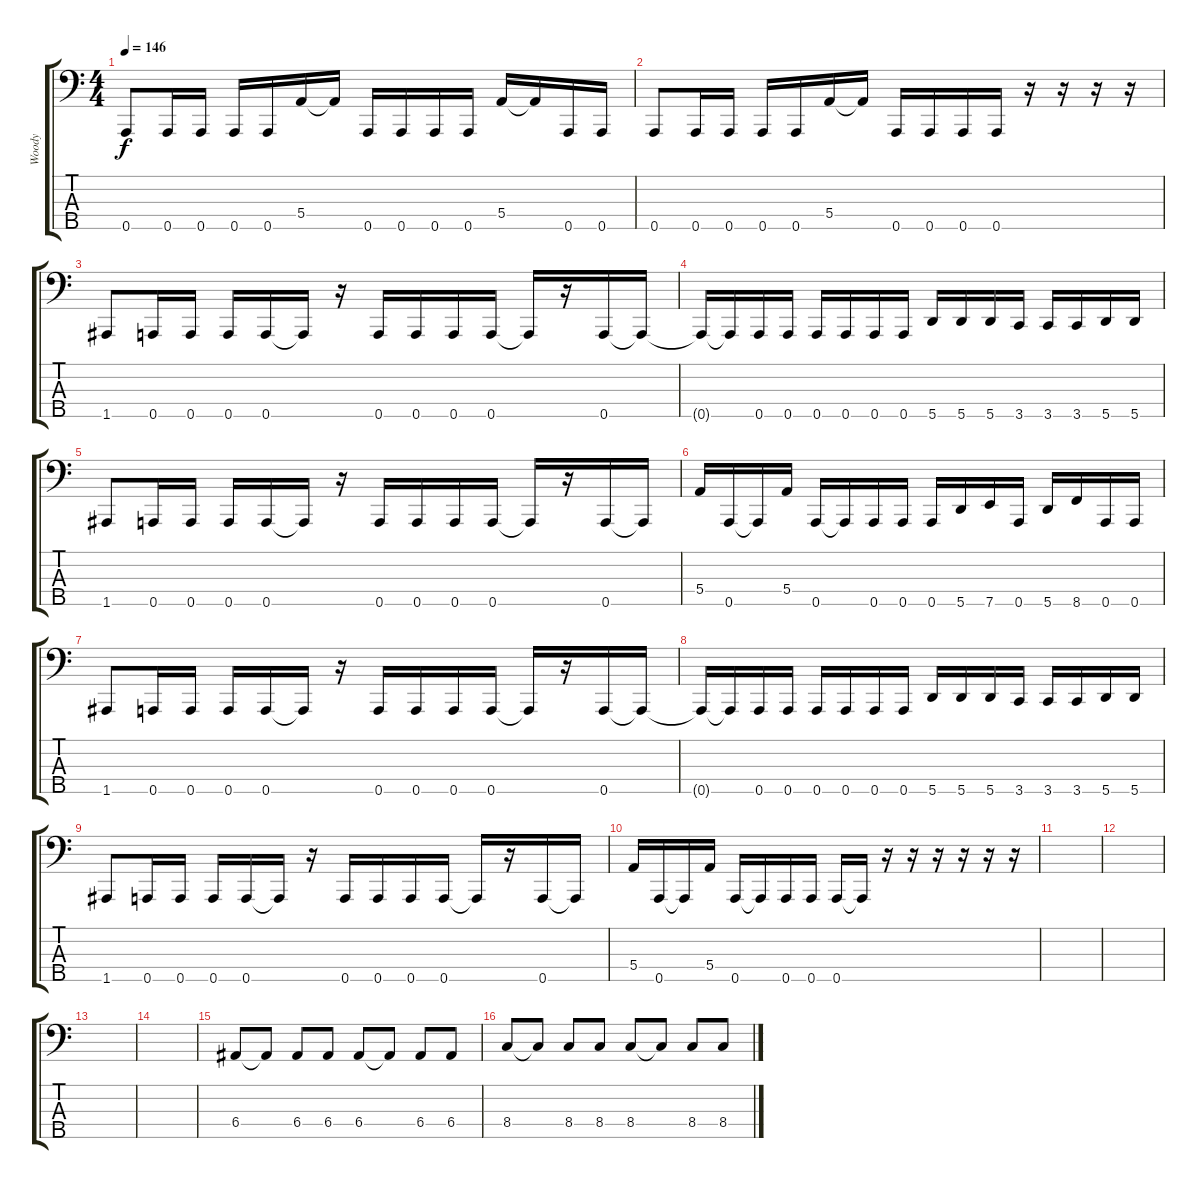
\track ("Woody" "Woody") {instrument electricbassfinger}
\staff {score tabs}
\tuning (G2 D2 A1 E1 A0) {hide}
\ts (4 4)
\tempo 146
\clef f4
\ks c
0.5.8{dy f} 0.5.16 0.5.16 0.5.16 0.5.16 5.4.16 5.4{t}.16 0.5.16 0.5.16 0.5.16 0.5.16 5.4.16 5.4{t}.16 0.5.16 0.5.16 |
0.5.8 0.5.16 0.5.16 0.5.16 0.5.16 5.4.16 5.4{t}.16 0.5.16 0.5.16 0.5.16 0.5.16 r.16 r.16 r.16 r.16 |
1.5.8 0.5.16 0.5.16 0.5.16 0.5.16 0.5{t}.16 r.16 0.5.16 0.5.16 0.5.16 0.5.16 0.5{t}.16 r.16 0.5.16 0.5{t}.16 |
0.5{t}.16 0.5{t}.16 0.5.16 0.5.16 0.5.16 0.5.16 0.5.16 0.5.16 5.5.16 5.5.16 5.5.16 3.5.16 3.5.16 3.5.16 5.5.16 5.5.16 |
1.5.8 0.5.16 0.5.16 0.5.16 0.5.16 0.5{t}.16 r.16 0.5.16 0.5.16 0.5.16 0.5.16 0.5{t}.16 r.16 0.5.16 0.5{t}.16 |
5.4.16 0.5.16 0.5{t}.16 5.4.16 0.5.16 0.5{t}.16 0.5.16 0.5.16 0.5.16 5.5.16 7.5.16 0.5.16 5.5.16 8.5.16 0.5.16 0.5.16 |
1.5.8 0.5.16 0.5.16 0.5.16 0.5.16 0.5{t}.16 r.16 0.5.16 0.5.16 0.5.16 0.5.16 0.5{t}.16 r.16 0.5.16 0.5{t}.16 |
0.5{t}.16 0.5{t}.16 0.5.16 0.5.16 0.5.16 0.5.16 0.5.16 0.5.16 5.5.16 5.5.16 5.5.16 3.5.16 3.5.16 3.5.16 5.5.16 5.5.16 |
1.5.8 0.5.16 0.5.16 0.5.16 0.5.16 0.5{t}.16 r.16 0.5.16 0.5.16 0.5.16 0.5.16 0.5{t}.16 r.16 0.5.16 0.5{t}.16 |
5.4.16 0.5.16 0.5{t}.16 5.4.16 0.5.16 0.5{t}.16 0.5.16 0.5.16 0.5.16 0.5{t}.16 r.16 r.16 r.16 r.16 r.16 r.16 |
|
|
|
|
6.4.8 6.4{t}.8 6.4.8 6.4.8 6.4.8 6.4{t}.8 6.4.8 6.4.8 |
8.4.8 8.4{t}.8 8.4.8 8.4.8 8.4.8 8.4{t}.8 8.4.8 8.4.8
